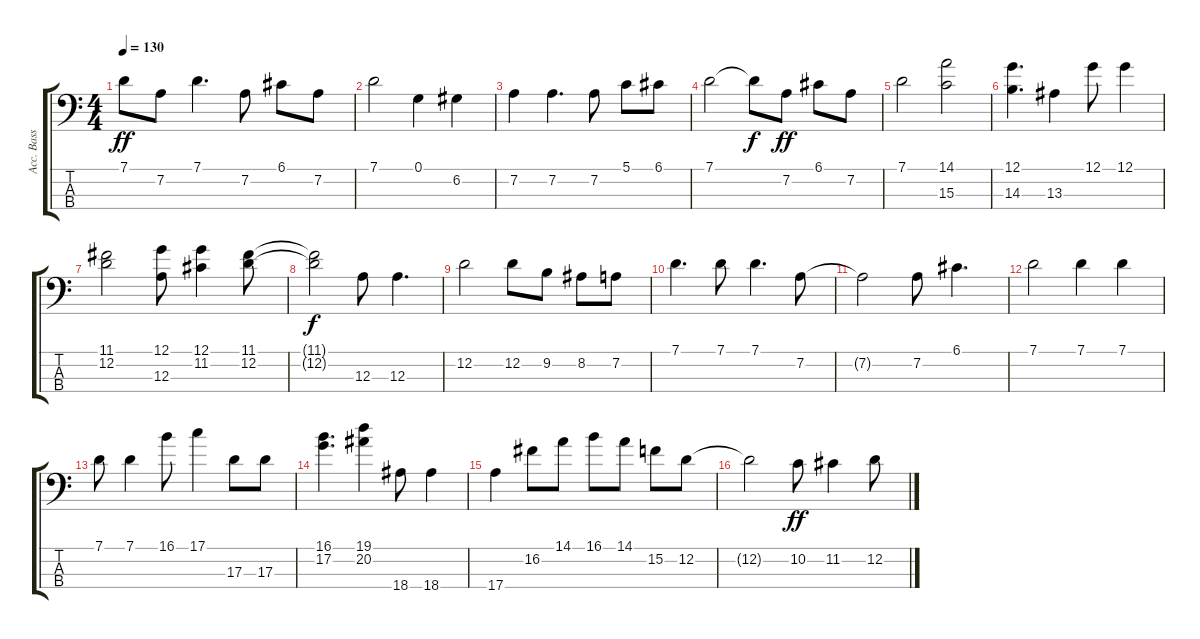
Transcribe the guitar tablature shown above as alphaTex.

\track ("Acc. Bass" "Acc. Bass") {instrument acousticbass}
\staff {score tabs}
\tuning (G2 D2 A1 E1) {hide}
\ts (4 4)
\tempo 130
\clef f4
\ks c
7.1.8{dy ff} 7.2.8 7.1.4{d} 7.2.8 6.1.8 7.2.8 |
7.1.2 0.1.4 6.2.4 |
7.2.4 7.2.4{d} 7.2.8 5.1.8 6.1.8 |
7.1.2 7.1{t}.8{dy f} 7.2.8{dy ff} 6.1.8 7.2.8 |
7.1.2 (14.1 15.3).2 |
(12.1 14.3).4{d} 13.3.4 12.1.8 12.1.4 |
(11.1 12.2).2 (12.1 12.3).8 (12.1 11.2).4 (11.1 12.2).8 |
(11.1{t} 12.2{t}).2{dy f} 12.3.8 12.3.4{d} |
12.2.2 12.2.8 9.2.8 8.2.8 7.2.8 |
7.1.4{d} 7.1.8 7.1.4{d} 7.2.8 |
7.2{t}.2 7.2.8 6.1.4{d} |
7.1.2 7.1.4 7.1.4 |
7.1.8 7.1.4 16.1.8 17.1.4 17.3.8 17.3.8 |
(16.1 17.2).4{d} (19.1 20.2).4 18.4.8 18.4.4 |
17.4.4 16.2.8 14.1.8 16.1.8 14.1.8 15.2.8 12.2.8 |
12.2{t}.2 10.2.8{dy ff} 11.2.4 12.2.8
